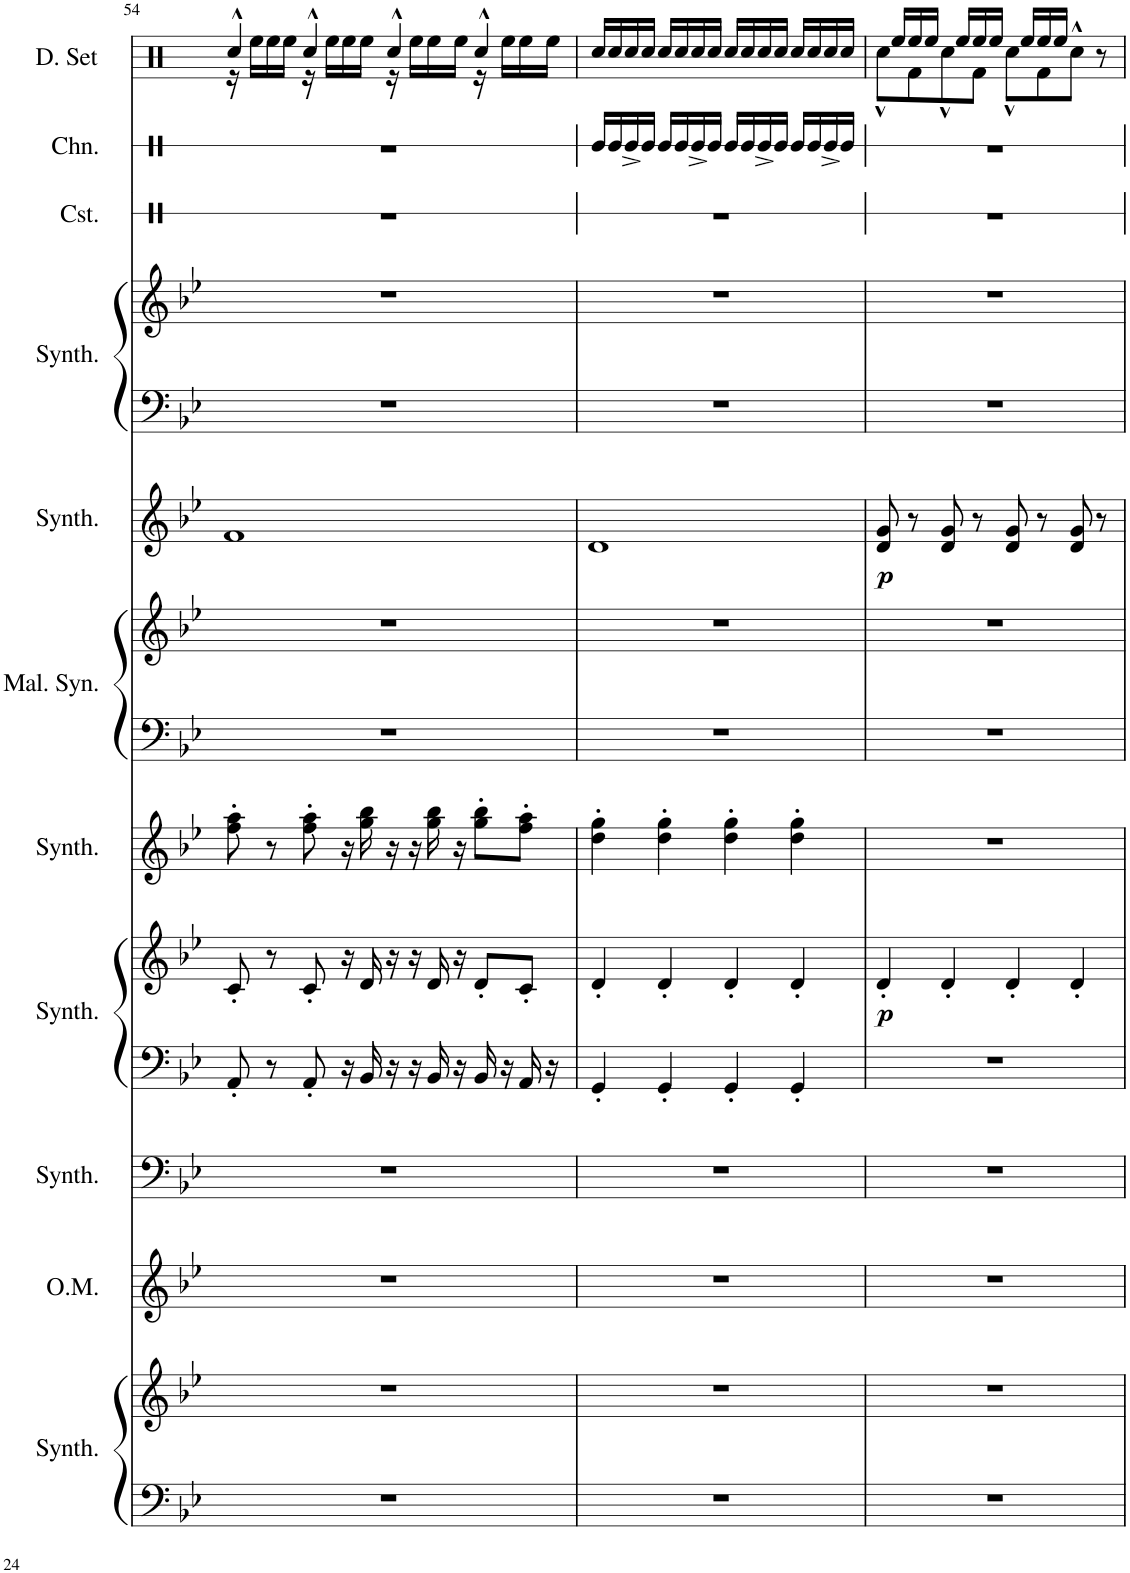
**kern	**kern	**kern	**kern	**kern	**kern	**dynam	**kern	**kern	**kern	**kern	**dynam	**kern	**kern	**kern	**kern	**kern
*part11	*part11	*part10	*part9	*part8	*part8	*part8	*part7	*part6	*part6	*part5	*part5	*part4	*part4	*part3	*part2	*part1
*staff15	*staff14	*staff13	*staff12	*staff11	*staff10	*staff10/11	*staff9	*staff8	*staff7	*staff6	*staff6	*staff5	*staff4	*staff3	*staff2	*staff1
*I"Brass Synthesizer	*	*I"Ondes Martenot	*I"Bass Synthesizer	*I"Saw Synthesizer	*	*	*I"Square Synthesizer	*I"Mallet Synthesizer	*	*I"Halo Synthesizer	*	*I"Warm Synthesizer	*	*I"Castanets	*I"Chains	*I"Drumset
*I'Synth.	*	*I'O.M.	*I'Synth.	*I'Synth.	*	*	*I'Synth.	*I'Mal. Syn.	*	*I'Synth.	*	*I'Synth.	*	*I'Cst.	*I'Chn.	*I'D. Set
!!LO:PB:g=z
*clefF4	*clefG2	*clefG2	*clefF4	*clefF4	*clefG2	*	*clefG2	*clefF4	*clefG2	*clefG2	*	*clefF4	*clefG2	*clefX	*clefX	*clefX
*k[b-e-]	*k[b-e-]	*k[b-e-]	*k[b-e-]	*k[b-e-]	*k[b-e-]	*	*k[b-e-]	*k[b-e-]	*k[b-e-]	*k[b-e-]	*	*k[b-e-]	*k[b-e-]	*k[]	*k[]	*k[]
*M4/4	*M4/4	*M4/4	*M4/4	*M4/4	*M4/4	*	*M4/4	*M4/4	*M4/4	*M4/4	*	*M4/4	*M4/4	*M4/4	*M4/4	*M4/4
=54	=54	=54	=54	=54	=54	=54	=54	=54	=54	=54	=54	=54	=54	=54	=54	=54
*	*	*	*	*	*	*	*	*	*	*	*	*	*	*	*	*^
1r	1r	1r	1r	8AA'/	8c'/	.	8ff\' 8aa\'	1r	1r	1f	.	1r	1r	1r	1r	4Rcc^^/	16r
.	.	.	.	.	.	.	.	.	.	.	.	.	.	.	.	.	16Ree\LL
.	.	.	.	8r	8r	.	8r	.	.	.	.	.	.	.	.	.	16Ree\
.	.	.	.	.	.	.	.	.	.	.	.	.	.	.	.	.	16Ree\JJ
.	.	.	.	8AA'/	8c'/	.	8ff\' 8aa\'	.	.	.	.	.	.	.	.	4Rcc^^/	16r
.	.	.	.	.	.	.	.	.	.	.	.	.	.	.	.	.	16Ree\LL
.	.	.	.	16r	16r	.	16r	.	.	.	.	.	.	.	.	.	16Ree\
.	.	.	.	16BB-/	16d/	.	16gg\ 16bb-\	.	.	.	.	.	.	.	.	.	16Ree\JJ
.	.	.	.	16r	16r	.	16r	.	.	.	.	.	.	.	.	4Rcc^^/	16r
.	.	.	.	16r	16r	.	16r	.	.	.	.	.	.	.	.	.	16Ree\LL
.	.	.	.	16BB-/	16d/	.	16gg\ 16bb-\	.	.	.	.	.	.	.	.	.	16Ree\
.	.	.	.	16r	16r	.	16r	.	.	.	.	.	.	.	.	.	16Ree\JJ
.	.	.	.	16BB-/	8d'/L	.	8gg\' 8bb-\'L	.	.	.	.	.	.	.	.	4Rcc^^/	16r
.	.	.	.	16r	.	.	.	.	.	.	.	.	.	.	.	.	16Ree\LL
.	.	.	.	16AA/	8c'/J	.	8ff\' 8aa\'J	.	.	.	.	.	.	.	.	.	16Ree\
.	.	.	.	16r	.	.	.	.	.	.	.	.	.	.	.	.	16Ree\JJ
*	*	*	*	*	*	*	*	*	*	*	*	*	*	*	*	*v	*v
=55	=55	=55	=55	=55	=55	=55	=55	=55	=55	=55	=55	=55	=55	=55	=55	=55
1r	1r	1r	1r	4GG'/	4d'/	.	4dd\' 4gg\'	1r	1r	1d	.	1r	1r	1r	16Re/LL	16Rcc/LL
.	.	.	.	.	.	.	.	.	.	.	.	.	.	.	16Re/	16Rcc/
.	.	.	.	.	.	.	.	.	.	.	.	.	.	.	16Re^/	16Rcc/
.	.	.	.	.	.	.	.	.	.	.	.	.	.	.	16Re/JJ	16Rcc/JJ
.	.	.	.	4GG'/	4d'/	.	4dd\' 4gg\'	.	.	.	.	.	.	.	16Re/LL	16Rcc/LL
.	.	.	.	.	.	.	.	.	.	.	.	.	.	.	16Re/	16Rcc/
.	.	.	.	.	.	.	.	.	.	.	.	.	.	.	16Re^/	16Rcc/
.	.	.	.	.	.	.	.	.	.	.	.	.	.	.	16Re/JJ	16Rcc/JJ
.	.	.	.	4GG'/	4d'/	.	4dd\' 4gg\'	.	.	.	.	.	.	.	16Re/LL	16Rcc/LL
.	.	.	.	.	.	.	.	.	.	.	.	.	.	.	16Re/	16Rcc/
.	.	.	.	.	.	.	.	.	.	.	.	.	.	.	16Re^/	16Rcc/
.	.	.	.	.	.	.	.	.	.	.	.	.	.	.	16Re/JJ	16Rcc/JJ
.	.	.	.	4GG'/	4d'/	.	4dd\' 4gg\'	.	.	.	.	.	.	.	16Re/LL	16Rcc/LL
.	.	.	.	.	.	.	.	.	.	.	.	.	.	.	16Re/	16Rcc/
.	.	.	.	.	.	.	.	.	.	.	.	.	.	.	16Re^/	16Rcc/
.	.	.	.	.	.	.	.	.	.	.	.	.	.	.	16Re/JJ	16Rcc/JJ
=56	=56	=56	=56	=56	=56	=56	=56	=56	=56	=56	=56	=56	=56	=56	=56	=56
*	*	*	*	*	*	*	*	*	*	*	*	*	*	*	*	*^
!	!	!	!	!	!	!LO:DY:b	!	!	!	!	!LO:DY:b	!	!	!	!	!	!
1r	1r	1r	1r	1r	4d'/	p	1r	1r	1r	8d/ 8g/	p	1r	1r	1r	1r	8Rcc^^\L	16ryy
.	.	.	.	.	.	.	.	.	.	.	.	.	.	.	.	.	16Ree/LL
.	.	.	.	.	.	.	.	.	.	8r	.	.	.	.	.	8Rf\	16Ree/
.	.	.	.	.	.	.	.	.	.	.	.	.	.	.	.	.	16Ree/JJ
.	.	.	.	.	4d'/	.	.	.	.	8d/ 8g/	.	.	.	.	.	8Rcc^^\	16ryy
.	.	.	.	.	.	.	.	.	.	.	.	.	.	.	.	.	16Ree/LL
.	.	.	.	.	.	.	.	.	.	8r	.	.	.	.	.	8Rf\J	16Ree/
.	.	.	.	.	.	.	.	.	.	.	.	.	.	.	.	.	16Ree/JJ
.	.	.	.	.	4d'/	.	.	.	.	8d/ 8g/	.	.	.	.	.	8Rcc^^\L	16ryy
.	.	.	.	.	.	.	.	.	.	.	.	.	.	.	.	.	16Ree/LL
.	.	.	.	.	.	.	.	.	.	8r	.	.	.	.	.	8Rf\	16Ree/
.	.	.	.	.	.	.	.	.	.	.	.	.	.	.	.	.	16Ree/JJ
.	.	.	.	.	4d'/	.	.	.	.	8d/ 8g/	.	.	.	.	.	8Rcc^^\J	4ryy
.	.	.	.	.	.	.	.	.	.	8r	.	.	.	.	.	8r	.
*	*	*	*	*	*	*	*	*	*	*	*	*	*	*	*	*v	*v
=	=	=	=	=	=	=	=	=	=	=	=	=	=	=	=	=
*-	*-	*-	*-	*-	*-	*-	*-	*-	*-	*-	*-	*-	*-	*-	*-	*-
